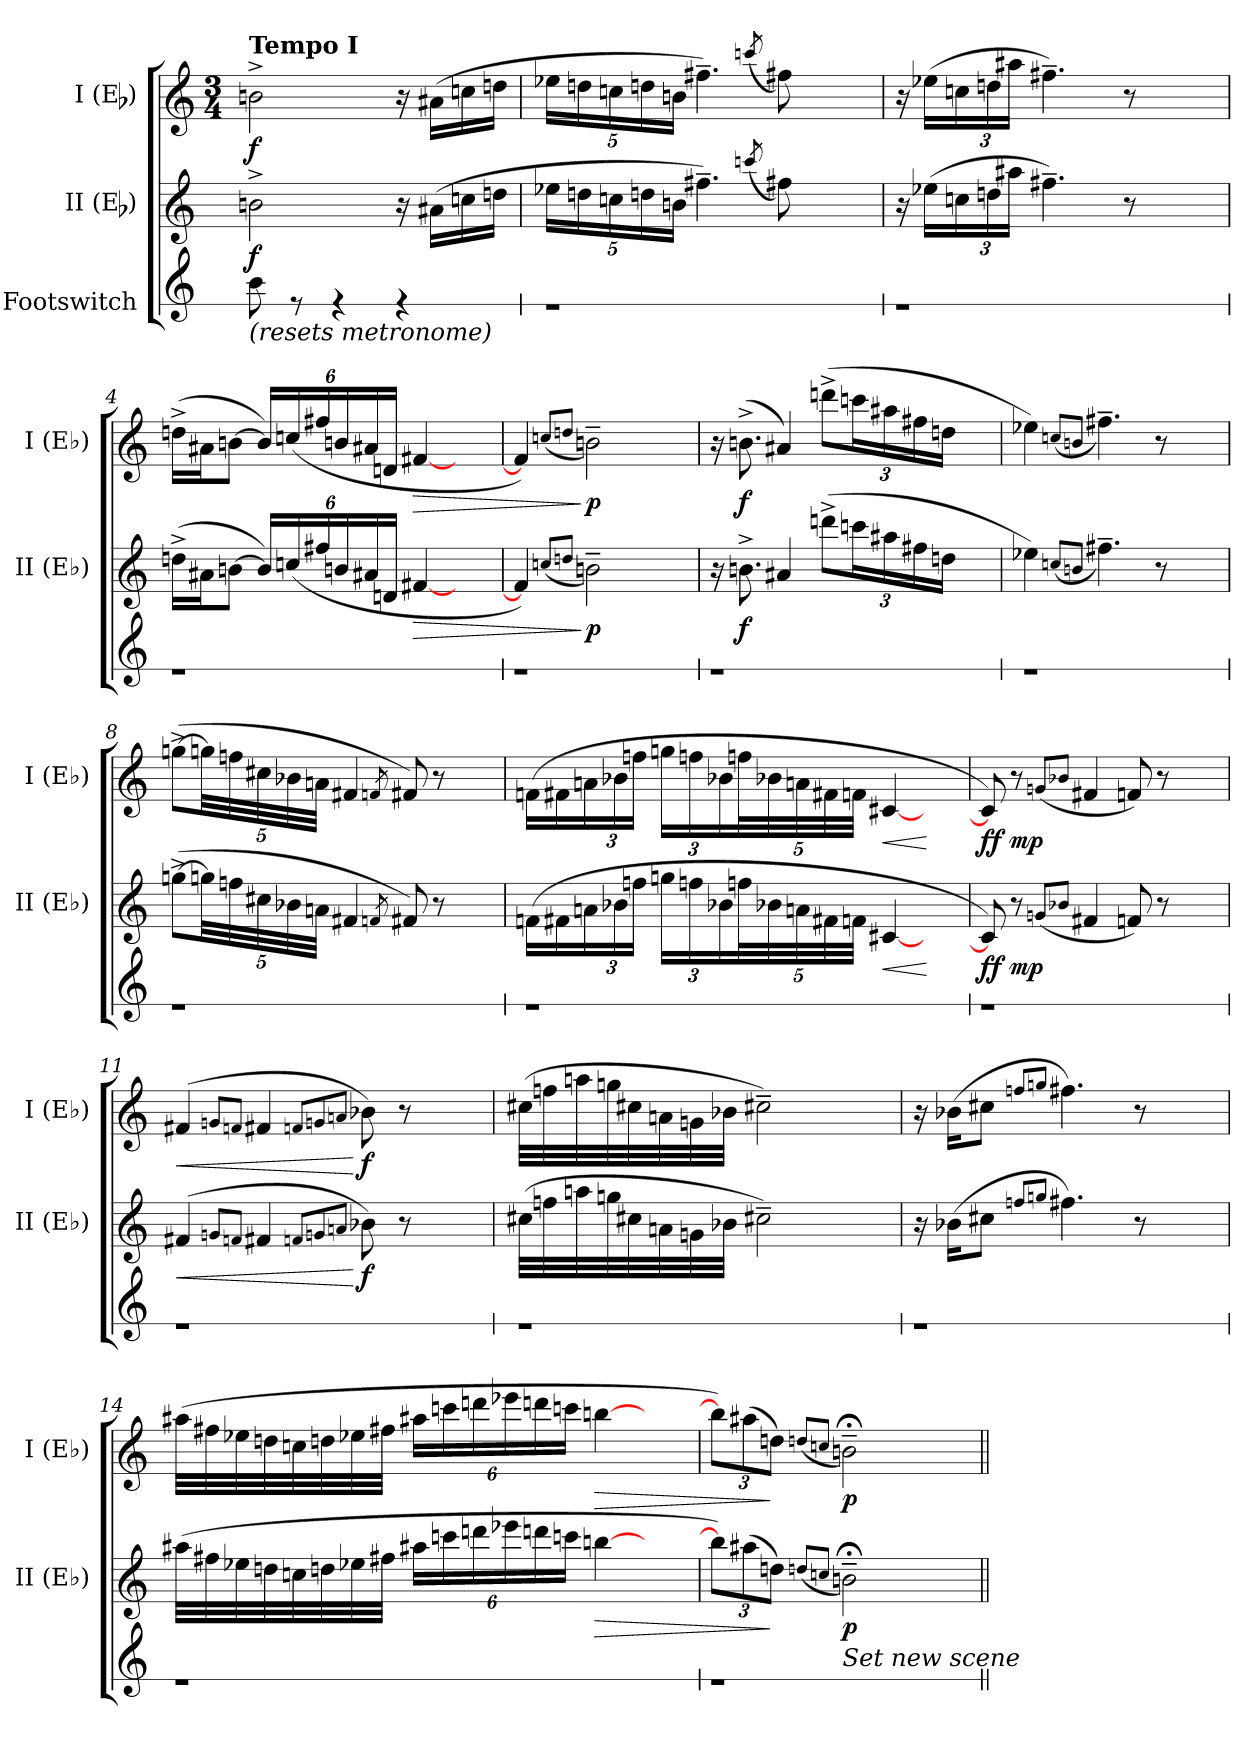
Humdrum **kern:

**kern	**kern	**dynam	**kern	**dynam
*part3	*part2	*part2	*part1	*part1
*staff3	*staff2	*staff2	*staff1	*staff1
*I"Footswitch	*I"II (Eb)	*	*I"I (Eb)	*
*	*I'II (Eb)	*	*I'I (Eb)	*
*stria1	*	*	*	*
*	*clefG2	*	*clefG2	*
*	*ITrd5c9	*	*ITrd5c9	*
*k[]	*k[b-e-a-]	*	*k[b-e-a-]	*
*	*	*	*M3/4	*
*MM90	*MM90	*	*MM90	*
=1	=1	=1	=1	=1
!	!	!	!LO:TX:a:B:t=Tempo I	!
!LO:TX:b:i:t=(resets metronome)	!	!	!	!
!LO:N:head=solid	!	!LO:DY:b	!	!LO:DY:b
8b\	2dn^>\	f	2dn^>\	f
8r	.	.	.	.
4r	.	.	.	.
4r	16r	.	16r	.
.	(>16c#X\LL	.	(>16c#X\LL	.
.	16e-X\	.	16e-X\	.
.	16fn\JJ	.	16fn\JJ	.
=2	=2	=2	=2	=2
*	*Xbrackettup	*	*Xbrackettup	*
1r	20g-X\LL	.	20g-X\LL	.
.	20fn\	.	20fn\	.
.	20e-X\	.	20e-X\	.
.	20fn\	.	20fn\	.
.	20dn\JJ	.	20dn\JJ	.
.	4.an~>\)	.	4.an>~>\)	.
.	(<8qee-X/	.	(<8qee-X/	.
.	8an\)	.	8an\)	.
.	4ryy	.	4ryy	.
=3	=3	=3	=3	=3
1r	16r	.	16r	.
.	(>16g-X\LL	.	(>16g-X\LL	.
.	24e-X\	.	24e-X\	.
.	24fn\	.	24fn\	.
.	24cc#X\JJ	.	24cc#X\JJ	.
.	4.an>~>\)	.	4.an~>\)	.
.	8r	.	8r	.
.	4ryy	.	4ryy	.
=4	=4	=4	=4	=4
1r	(>16fn^>\LL	.	(>16fn^>\LL	.
.	16c#X\J	.	16c#X\J	.
.	[8dn\J	.	[8dn>\J	.
.	24d/LL])	.	24d/LL])	.
.	(<24e-X/	.	(<24e-X/	.
.	24an/	.	24an/	.
.	24dn/	.	24dn/	.
.	24c#X/	.	24c#X/	.
.	24Fn/JJ	.	24Fn/JJ	.
!	!	!LO:HP:b	!	!LO:HP:b
.	[4An>/	>	[4An/	>
.	4ryy	.	4ryy	.
=5	=5	=5	=5	=5
1r	4A/])	.	4A/])	.
.	(<8qe-X/L	.	(<8qe-X/L	.
.	8qfn/J	.	8qfn/J	.
!	!	!LO:DY:n=1:b	!	!LO:DY:n=1:b
.	2dn~>\)	] p	2dn>~>\)	] p
.	4ryy	.	4ryy	.
!!LO:LB:g=z
=6	=6	=6	=6	=6
1r	16r	.	16r	.
!	!	!LO:DY:b	!	!LO:DY:b
.	8.dn^>\	f	(>8.dn^>\	f
.	4c#X/	.	4c#X/)	.
.	(>12ffn>^>\L	.	(>12ffn^>\L	.
.	24ee-X\L	.	24ee-X\L	.
.	24cc#X\	.	24cc#X\	.
.	24an\	.	24an\	.
.	24fn\JJ	.	24fn\JJ	.
.	4ryy	.	4ryy	.
=7	=7	=7	=7	=7
1r	4g-X\)	.	4g-X>\)	.
.	(<8qe-X/L	.	(<8qe-X/L	.
.	8qdn/J	.	8qdn/J	.
.	4.an>~>\)	.	4.an~>\)	.
.	8r	.	8r	.
.	4ryy	.	4ryy	.
=8	=8	=8	=8	=8
1r	(>[8b-X^>\L	.	(>[8b-X>^>\L	.
.	40b-X\LL]	.	40b-X\LL]	.
.	40a-X\	.	40a-X\	.
.	40en\	.	40en\	.
.	40d-X\	.	40d-X\	.
.	40cn\JJJ	.	40cn\JJJ	.
.	4An/	.	4An/	.
.	8qA-X/	.	8qA-X/	.
.	8An>/)	.	8An/)	.
.	8r	.	8r	.
.	4ryy	.	4ryy	.
=9	=9	=9	=9	=9
1r	(>16A-X\LL	.	(>16A-X\LL	.
.	16An\	.	16An\	.
.	24cn\	.	24cn\	.
.	24d-X\	.	24d-X\	.
.	24a-X\JJ	.	24a-X\JJ	.
.	24b-X\LL	.	24b-X\LL	.
.	24a-X\	.	24a-X\	.
.	24d-X\	.	24d-X\	.
.	40a-X\L	.	40a-X\L	.
.	40d-X\	.	40d-X\	.
.	40cn\	.	40cn\	.
.	40An\	.	40An\	.
.	40A-X\JJJ	.	40A-X\JJJ	.
!	!	!LO:HP:b	!	!LO:HP:b
.	[4En/	<	[4En>/	<
.	4ryy	[	4ryy	[
=10	=10	=10	=10	=10
!	!	!LO:DY:b	!	!LO:DY:b
1r	8E/])	ff	8E/])	ff
!	!	!LO:DY:b	!	!LO:DY:b
.	8r	mp	8r	mp
.	(<8qB-X/L	.	(<8qB-X/L	.
.	8qd-X/J	.	8qd-X/J	.
.	4An/	.	4An/	.
.	8A-X/)	.	8A-X/)	.
.	8r	.	8r	.
.	4ryy	.	4ryy	.
!!LO:LB:g=z
=11	=11	=11	=11	=11
!	!	!LO:HP:b	!	!LO:HP:b
1r	(4An>/	<	(4An/	<
.	8qB-X/L	.	8qB-X/L	.
.	8qA-X/J	.	8qA-X/J	.
.	4An/	.	4An/	.
.	8qA-X/L	.	8qA-X/L	.
.	8qB-X/	.	8qB-X/	.
.	8qcn/J	.	8qcn/J	.
!	!	!LO:DY:n=1:b	!	!LO:DY:n=1:b
.	8d-X\)	[ f	8d-X>\)	[ f
.	8r	.	8r	.
.	4ryy	.	4ryy	.
=12	=12	=12	=12	=12
1r	(>32en\LLL	.	(>32en\LLL	.
.	32a-X\	.	32a-X\	.
.	32ccn\	.	32ccn\	.
.	32b-X\	.	32b-X\	.
.	32en\	.	32en\	.
.	32cn\	.	32cn\	.
.	32B-X\	.	32B-X\	.
.	32d-X\JJJ	.	32d-X\JJJ	.
.	2en>~>\)	.	2en~>\)	.
.	4ryy	.	4ryy	.
=13	=13	=13	=13	=13
1r	16r	.	16r	.
.	(>16d-X\KL	.	(>16d-X\KL	.
.	8en\J	.	8en>\J	.
.	8qa-X/L	.	8qa-X/L	.
.	8qb-X/J	.	8qb-X/J	.
.	4.an>\)	.	4.an\)	.
.	8r	.	8r	.
.	4ryy	.	4ryy	.
=14	=14	=14	=14	=14
1r	(>32cc#X\LLL	.	(>32cc#X\LLL	.
.	32an\	.	32an\	.
.	32g-X\	.	32g-X>\	.
.	32fn\	.	32fn\	.
.	32e-X\	.	32e-X\	.
.	32fn\	.	32fn\	.
.	32g-X\	.	32g-X\	.
.	32an\JJJ	.	32an\JJJ	.
.	24cc#X\LL	.	24cc#X\LL	.
.	24ee-X\	.	24ee-X\	.
.	24ffn\	.	24ffn\	.
.	24gg-X\	.	24gg-X\	.
.	24ffn\	.	24ffn\	.
.	24ee-X\JJ	.	24ee-X\JJ	.
!	!	!LO:HP:b	!	!LO:HP:b
.	[4ddn\	>	[4ddn\	>
.	4ryy	.	4ryy	.
=15	=15	=15	=15	=15
*^	*	*	*	*
1r	4ryy	12dd\L])	.	12dd\L])	.
.	.	(>12cc#X\	.	(>12cc#X\	.
.	.	12fn\J)	]	12fn\J)	]
.	.	(<8qfn/L	.	(<8qfn/L	.
.	.	8qe-X/J	.	8qe-X/J	.
!	!LO:TX:a:i:t=Set new scene	!	!	!	!
!	!	!	!LO:DY:b	!	!LO:DY:b
.	2.ryy	2dn;<~>\)	p	2dn;<~>\)	p
.	.	4ryy	.	4ryy	.
*v	*v	*	*	*	*
=||	=||	=||	=||	=||
*-	*-	*-	*-	*-
